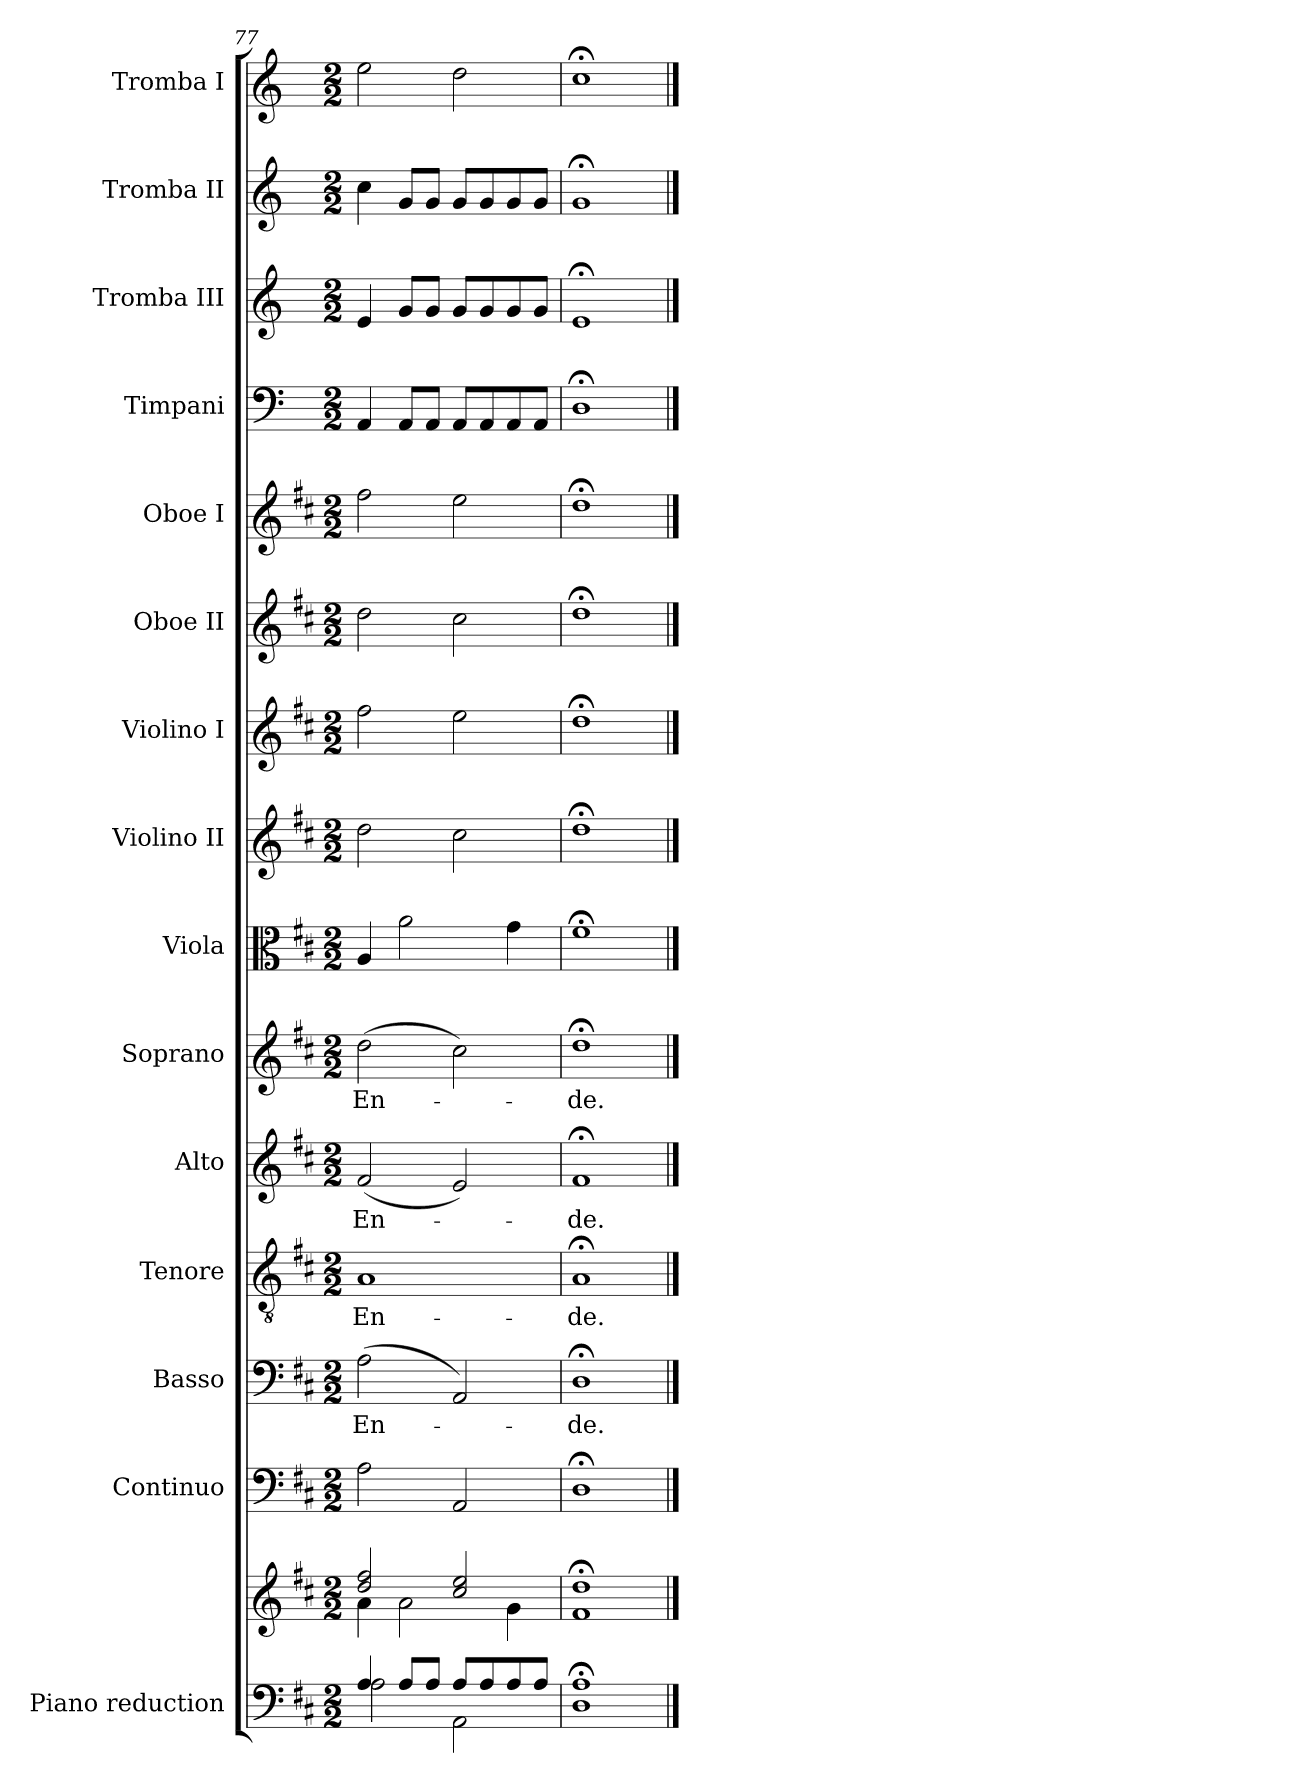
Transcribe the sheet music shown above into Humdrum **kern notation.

**kern	**kern	**kern	**kern	**text	**kern	**text	**kern	**text	**kern	**text	**kern	**kern	**kern	**kern	**kern	**kern	**kern	**kern	**kern
*part15	*part15	*part14	*part13	*part13	*part12	*part12	*part11	*part11	*part10	*part10	*part9	*part8	*part7	*part6	*part5	*part4	*part3	*part2	*part1
*staff16	*staff15	*staff14	*staff13	*staff13	*staff12	*staff12	*staff11	*staff11	*staff10	*staff10	*staff9	*staff8	*staff7	*staff6	*staff5	*staff4	*staff3	*staff2	*staff1
*I"Piano reduction	*	*I"Continuo	*I"Basso	*	*I"Tenore	*	*I"Alto	*	*I"Soprano	*	*I"Viola	*I"Violino II	*I"Violino I	*I"Oboe II	*I"Oboe I	*I"Timpani	*I"Tromba III	*I"Tromba II	*I"Tromba I
*I'Pno	*	*	*	*	*	*	*	*	*	*	*I'Vla	*I'Vln	*I'Vln	*I'Ob	*I'Ob	*I'Timp	*	*	*
*clefF4	*clefG2	*clefF4	*clefF4	*	*clefGv2	*	*clefG2	*	*clefG2	*	*clefC3	*clefG2	*clefG2	*clefG2	*clefG2	*clefF4	*clefG2	*clefG2	*clefG2
*	*	*	*	*	*	*	*	*	*	*	*	*	*	*	*	*	*ITrd-1c-2	*ITrd-1c-2	*ITrd-1c-2
*k[f#c#]	*k[f#c#]	*k[f#c#]	*k[f#c#]	*	*k[f#c#]	*	*k[f#c#]	*	*k[f#c#]	*	*k[f#c#]	*k[f#c#]	*k[f#c#]	*k[f#c#]	*k[f#c#]	*k[]	*k[f#c#]	*k[f#c#]	*k[f#c#]
*M2/2	*M2/2	*M2/2	*M2/2	*	*M2/2	*	*M2/2	*	*M2/2	*	*M2/2	*M2/2	*M2/2	*M2/2	*M2/2	*M2/2	*M2/2	*M2/2	*M2/2
=77	=77	=77	=77	=77	=77	=77	=77	=77	=77	=77	=77	=77	=77	=77	=77	=77	=77	=77	=77
*^	*^	*	*	*	*	*	*	*	*	*	*	*	*	*	*	*	*	*	*
!	!	!	!	!	!	!LO:LY:b	!	!LO:LY:b	!	!LO:LY:b	!	!LO:LY:b	!	!	!	!	!	!	!	!	!
4A/	2A\	2dd/ 2ff#/	4a\	2A\	(>2A\	En-	1A	En-	(<2f#/	En-	(>2dd\	En-	4A/	2dd\	2ff#\	2dd\	2ff#\	4AA/	4f#/	4dd\	2ff#\
8A/L	.	.	2a\	.	.	.	.	.	.	.	.	.	2a\	.	.	.	.	8AA/L	8a/L	8a/L	.
8A/J	.	.	.	.	.	.	.	.	.	.	.	.	.	.	.	.	.	8AA/J	8a/J	8a/J	.
8A/L	2AA\	2cc#/ 2ee/	.	2AA/	2AA/)	.	.	.	2e/)	.	2cc#\)	.	.	2cc#\	2ee\	2cc#\	2ee\	8AA/L	8a/L	8a/L	2ee\
8A/	.	.	.	.	.	.	.	.	.	.	.	.	.	.	.	.	.	8AA/	8a/	8a/	.
8A/	.	.	4g\	.	.	.	.	.	.	.	.	.	4g\	.	.	.	.	8AA/	8a/	8a/	.
8A/J	.	.	.	.	.	.	.	.	.	.	.	.	.	.	.	.	.	8AA/J	8a/J	8a/J	.
=78	=78	=78	=78	=78	=78	=78	=78	=78	=78	=78	=78	=78	=78	=78	=78	=78	=78	=78	=78	=78	=78
!	!	!	!	!	!	!LO:LY:b	!	!LO:LY:b	!	!LO:LY:b	!	!LO:LY:b	!	!	!	!	!	!	!	!	!
1A;	1D	1dd;<	1f#	1D;<	1D;<	-de.	1A;<	-de.	1f#;<	-de.	1dd;<	-de.	1f#;<	1dd;<	1dd;<	1dd;<	1dd;<	1D;<	1f#;<	1a;<	1dd;<
*v	*v	*	*	*	*	*	*	*	*	*	*	*	*	*	*	*	*	*	*	*	*
*	*v	*v	*	*	*	*	*	*	*	*	*	*	*	*	*	*	*	*	*	*
==	==	==	==	==	==	==	==	==	==	==	==	==	==	==	==	==	==	==	==
*-	*-	*-	*-	*-	*-	*-	*-	*-	*-	*-	*-	*-	*-	*-	*-	*-	*-	*-	*-
